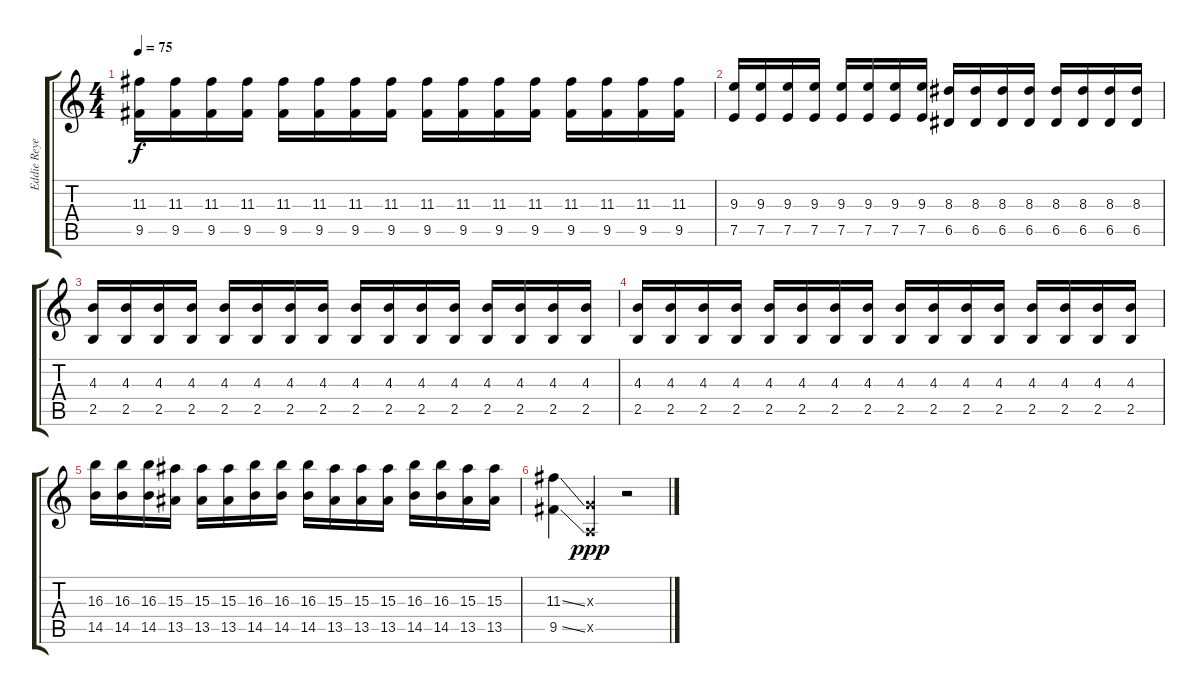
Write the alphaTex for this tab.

\track ("Eddie Reyes (Lead Guitar)" "Eddie Reye") {instrument distortionguitar}
\staff {score tabs}
\tuning (E4 B3 G3 D3 A2 E2) {hide}
\ts (4 4)
\tempo 75
\clef g2
\ks c
(11.3 9.5).16{dy f} (11.3 9.5).16 (11.3 9.5).16 (11.3 9.5).16 (11.3 9.5).16 (11.3 9.5).16 (11.3 9.5).16 (11.3 9.5).16 (11.3 9.5).16 (11.3 9.5).16 (11.3 9.5).16 (11.3 9.5).16 (11.3 9.5).16 (11.3 9.5).16 (11.3 9.5).16 (11.3 9.5).16 |
(9.3 7.5).16 (9.3 7.5).16 (9.3 7.5).16 (9.3 7.5).16 (9.3 7.5).16 (9.3 7.5).16 (9.3 7.5).16 (9.3 7.5).16 (8.3 6.5).16 (8.3 6.5).16 (8.3 6.5).16 (8.3 6.5).16 (8.3 6.5).16 (8.3 6.5).16 (8.3 6.5).16 (8.3 6.5).16 |
(4.3 2.5).16 (4.3 2.5).16 (4.3 2.5).16 (4.3 2.5).16 (4.3 2.5).16 (4.3 2.5).16 (4.3 2.5).16 (4.3 2.5).16 (4.3 2.5).16 (4.3 2.5).16 (4.3 2.5).16 (4.3 2.5).16 (4.3 2.5).16 (4.3 2.5).16 (4.3 2.5).16 (4.3 2.5).16 |
(4.3 2.5).16 (4.3 2.5).16 (4.3 2.5).16 (4.3 2.5).16 (4.3 2.5).16 (4.3 2.5).16 (4.3 2.5).16 (4.3 2.5).16 (4.3 2.5).16 (4.3 2.5).16 (4.3 2.5).16 (4.3 2.5).16 (4.3 2.5).16 (4.3 2.5).16 (4.3 2.5).16 (4.3 2.5).16 |
(16.3 14.5).16 (16.3 14.5).16 (16.3 14.5).16 (15.3 13.5).16 (15.3 13.5).16 (15.3 13.5).16 (16.3 14.5).16 (16.3 14.5).16 (16.3 14.5).16 (15.3 13.5).16 (15.3 13.5).16 (15.3 13.5).16 (16.3 14.5).16 (16.3 14.5).16 (15.3 13.5).16 (15.3 13.5).16 |
(11.3{ss} 9.5{ss}).4 (0.3{x} 0.5{x}).4{dy ppp} r.2
